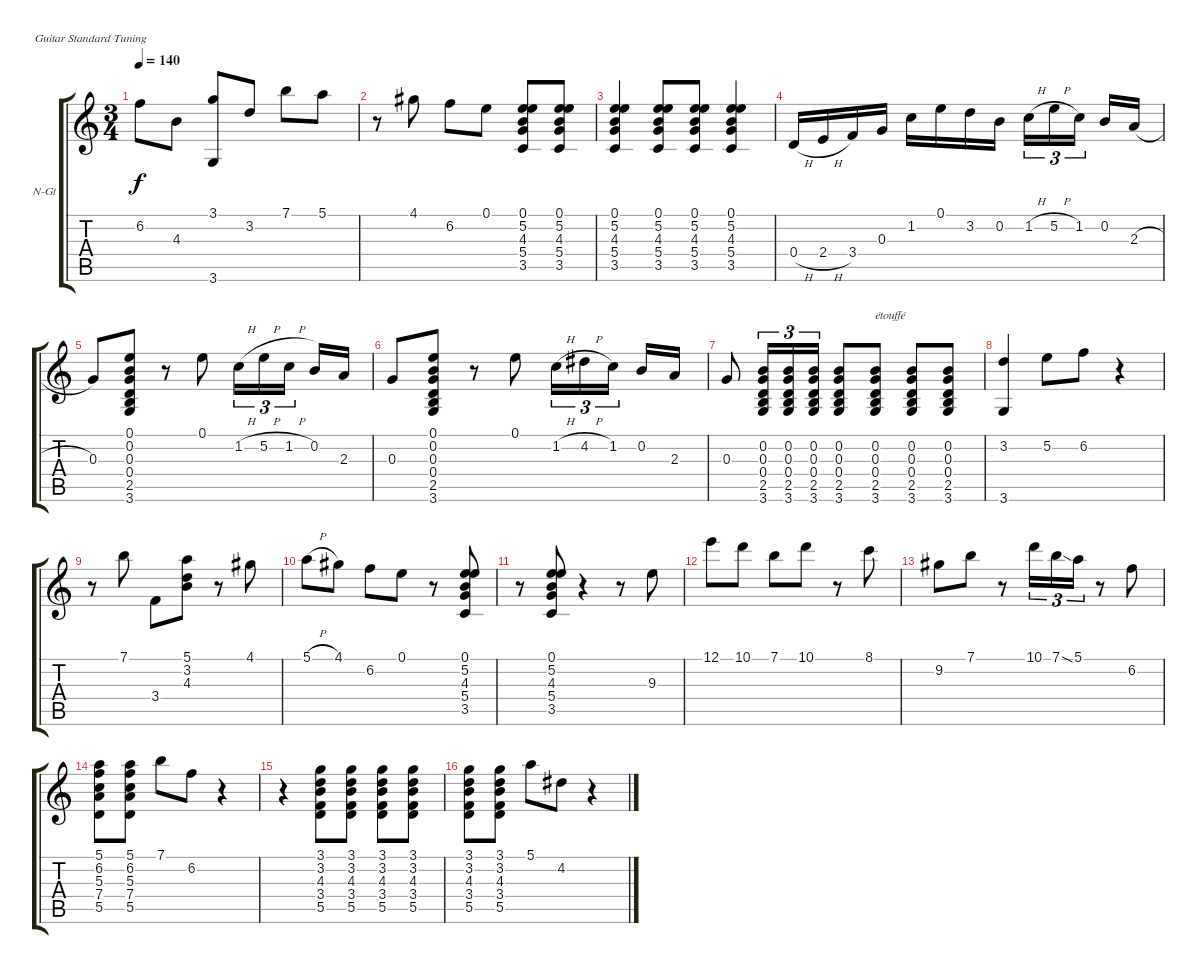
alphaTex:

\bracketExtendMode groupsimilarinstruments
\firstSystemTrackNameOrientation horizontal
\otherSystemsTrackNameOrientation horizontal
\track ("Piste 1" "N-Gt") {instrument acousticguitarnylon}
\staff {score tabs}
\tuning (E4 B3 G3 D3 A2 E2)
\ts (3 4)
\tempo 140
\clef g2
\ks c
6.2.8{dy f} 4.3.8 (3.1 3.6).8 3.2.8 7.1.8 5.1.8 |
r.8 4.1.8 6.2.8 0.1.8 (0.1 5.2 4.3 5.4 3.5).8 (0.1 5.2 4.3 5.4 3.5).8 |
(0.1 5.2 4.3 5.4 3.5).4 (0.1 5.2 4.3 5.4 3.5).8 (0.1 5.2 4.3 5.4 3.5).8 (0.1 5.2 4.3 5.4 3.5).4 |
0.4{h}.16 2.4{h}.16 3.4.16 0.3.16 1.2.16 0.1.16 3.2.16 0.2.16 1.2{h}.16{tu (3 2)} 5.2{h}.16{tu (3 2)} 1.2.16{tu (3 2)} 0.2.16 2.3{h}.16 |
0.3.8 (0.1 0.2 0.3 0.4 2.5 3.6).8 r.8 0.1.8 1.2{h}.16{tu (3 2)} 5.2{h}.16{tu (3 2)} 1.2{h}.16{tu (3 2)} 0.2.16 2.3.16 |
0.3.8 (0.1 0.2 0.3 0.4 2.5 3.6).8 r.8 0.1.8 1.2{h}.16{tu (3 2)} 4.2{h}.16{tu (3 2)} 1.2.16{tu (3 2)} 0.2.16 2.3.16 |
0.3.8 (0.2 0.3 0.4 2.5 3.6).16{tu (3 2)} (0.2 0.3 0.4 2.5 3.6).16{tu (3 2)} (0.2 0.3 0.4 2.5 3.6).16{tu (3 2)} (0.2 0.3 0.4 2.5 3.6).8 (0.2 0.3 0.4 2.5 3.6).8{txt "étouffé"} (0.2 0.3 0.4 2.5 3.6).8 (0.2 0.3 0.4 2.5 3.6).8 |
(3.2 3.6).4 5.2.8 6.2.8 r.4 |
r.8 7.1.8 3.4.8 (5.1 3.2 4.3).8 r.8 4.1.8 |
5.1{h}.8 4.1.8 6.2.8 0.1.8 r.8 (0.1 5.2 4.3 5.4 3.5).8 |
r.8 (0.1 5.2 4.3 5.4 3.5).8 r.4 r.8 9.3.8 |
12.1.8 10.1.8 7.1.8 10.1.8 r.8 8.1.8 |
9.2.8 7.1.8 r.8 10.1.16{tu (3 2)} 7.1{ss}.16{tu (3 2)} 5.1.16{tu (3 2)} r.8 6.2.8 |
(5.1 6.2 5.3 7.4 5.5).8 (5.1 6.2 5.3 7.4 5.5).8 7.1.8 6.2.8 r.4 |
r.4 (3.1 3.2 4.3 3.4 5.5).8 (3.1 3.2 4.3 3.4 5.5).8 (3.1 3.2 4.3 3.4 5.5).8 (3.1 3.2 4.3 3.4 5.5).8 |
(3.1 3.2 4.3 3.4 5.5).8 (3.1 3.2 4.3 3.4 5.5).8 5.1.8 4.2.8 r.4
